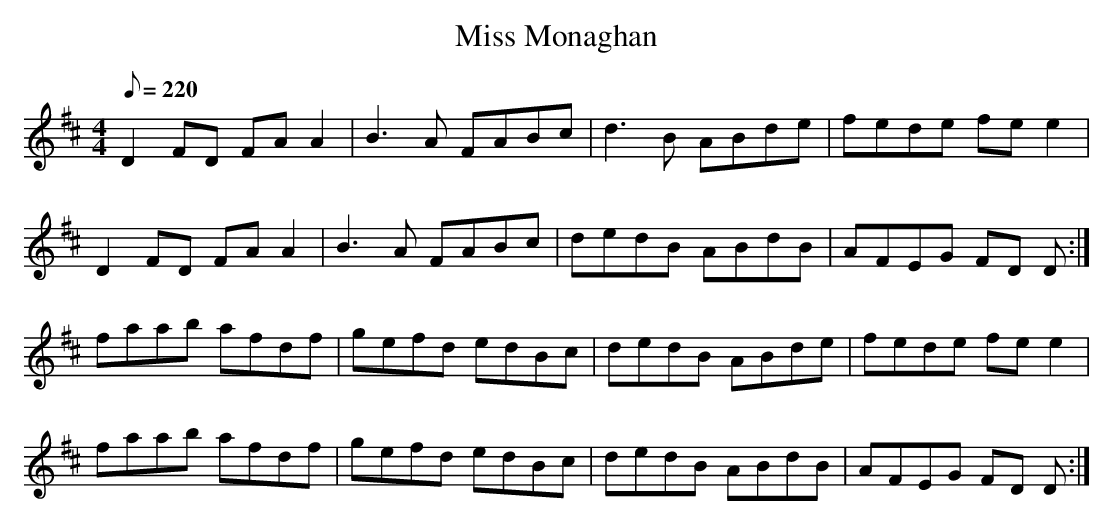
X:1
T:Miss Monaghan
M:4/4
L:1/8
Q:220
K:D
D2 FD FA A2|B3 A FABc|d3 B ABde|fede fe e2|!
D2 FD FA A2|B3 A FABc|dedB ABdB|AFEG FD D:|!
faab afdf|gefd edBc|dedB ABde|fede fe e2|!
faab afdf|gefd edBc|dedB ABdB|AFEG FD D:|!
